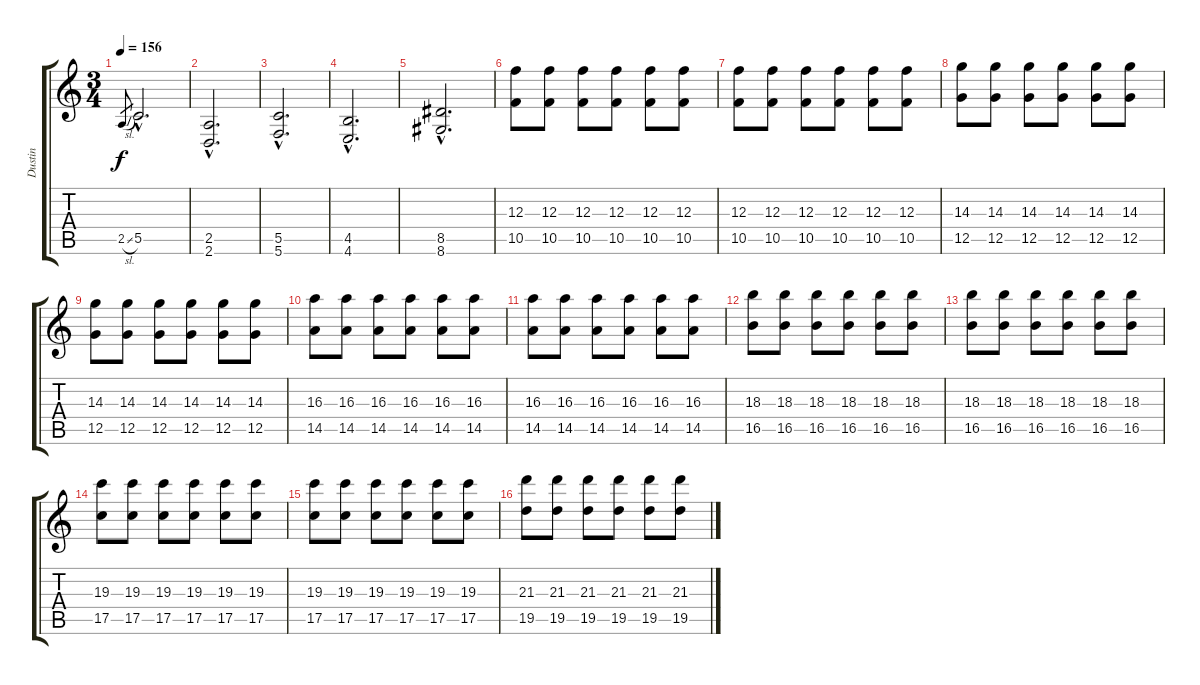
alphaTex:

\track ("Dustin" "Dustin") {instrument distortionguitar}
\staff {score tabs}
\tuning (D4 A3 F3 C3 G2 C2) {hide}
\ts (3 4)
\tempo 156
\clef g2
\ks c
2.5{sl}.8{gr dy f} 5.5{hac}.2{d} |
(2.5{hac} 2.6{hac}).2{d} |
(5.5{hac} 5.6{hac}).2{d} |
(4.5{hac} 4.6{hac}).2{d} |
(8.5{hac} 8.6{hac}).2{d} |
(12.3 10.5).8 (12.3 10.5).8 (12.3 10.5).8 (12.3 10.5).8 (12.3 10.5).8 (12.3 10.5).8 |
(12.3 10.5).8 (12.3 10.5).8 (12.3 10.5).8 (12.3 10.5).8 (12.3 10.5).8 (12.3 10.5).8 |
(14.3 12.5).8 (14.3 12.5).8 (14.3 12.5).8 (14.3 12.5).8 (14.3 12.5).8 (14.3 12.5).8 |
(14.3 12.5).8 (14.3 12.5).8 (14.3 12.5).8 (14.3 12.5).8 (14.3 12.5).8 (14.3 12.5).8 |
(16.3 14.5).8 (16.3 14.5).8 (16.3 14.5).8 (16.3 14.5).8 (16.3 14.5).8 (16.3 14.5).8 |
(16.3 14.5).8 (16.3 14.5).8 (16.3 14.5).8 (16.3 14.5).8 (16.3 14.5).8 (16.3 14.5).8 |
(18.3 16.5).8 (18.3 16.5).8 (18.3 16.5).8 (18.3 16.5).8 (18.3 16.5).8 (18.3 16.5).8 |
(18.3 16.5).8 (18.3 16.5).8 (18.3 16.5).8 (18.3 16.5).8 (18.3 16.5).8 (18.3 16.5).8 |
(19.3 17.5).8 (19.3 17.5).8 (19.3 17.5).8 (19.3 17.5).8 (19.3 17.5).8 (19.3 17.5).8 |
(19.3 17.5).8 (19.3 17.5).8 (19.3 17.5).8 (19.3 17.5).8 (19.3 17.5).8 (19.3 17.5).8 |
(21.3 19.5).8 (21.3 19.5).8 (21.3 19.5).8 (21.3 19.5).8 (21.3 19.5).8 (21.3 19.5).8
